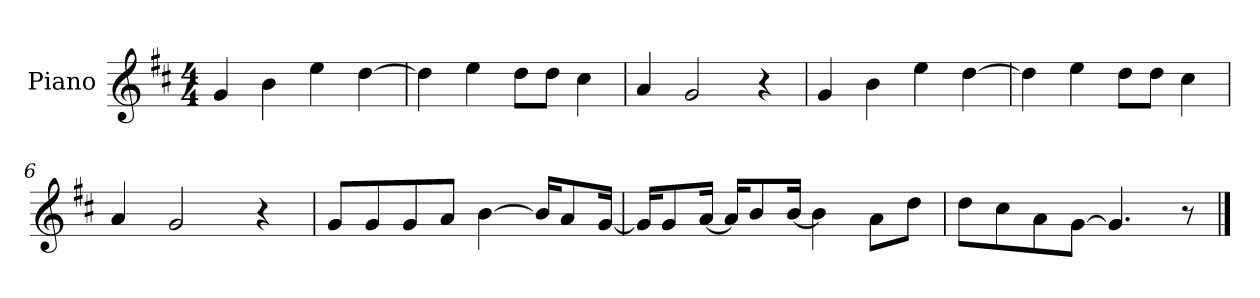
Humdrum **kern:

**kern
*part1
*staff1
*I"Piano
*I'P-no
*clefG2
*k[f#c#]
*M4/4
*MM90
=1
4g/
4b\
4ee\
[4dd\
=2
4dd\]
4ee\
8dd\L
8dd\J
4cc#\
=3
4a/
2g/
4r
=4
4g/
4b\
4ee\
[4dd\
=5
4dd\]
4ee\
8dd\L
8dd\J
4cc#\
=6
4a/
2g/
4r
=7
8g/L
8g/
8g/
8a/J
[4b\
16b/KL]
8a/
[16g/Jk
!!LO:LB:g=z
=8
16g/KL]
8g/
[16a/Jk
16a/KL]
8b/
[16b/Jk
4b\]
8a\L
8dd\J
=9
8dd\L
8cc#\
8a\
[8g\J
4.g/]
8r
==
*-
